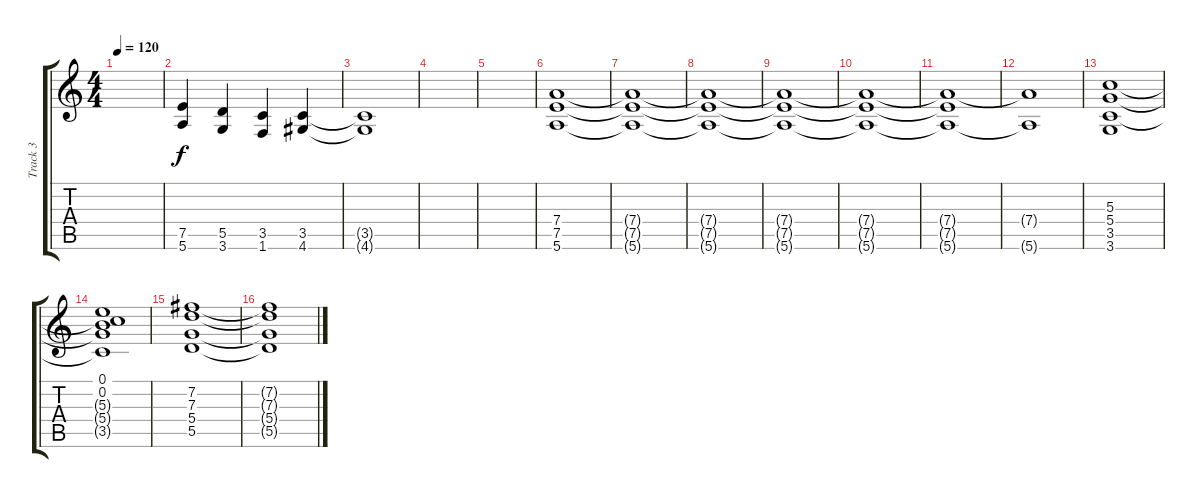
\track ("Track 3" "Track 3") {instrument distortionguitar}
\staff {score tabs}
\tuning (E4 B3 G3 D3 A2 E2) {hide}
\ts (4 4)
\tempo 120
\clef g2
\ks c
|
(7.5 5.6).4 (5.5 3.6).4 (3.5 1.6).4 (3.5 4.6).4 |
(3.5{t} 4.6{t}).1 |
|
|
(7.4 7.5 5.6).1 |
(7.4{t} 7.5{t} 5.6{t}).1 |
(7.4{t} 7.5{t} 5.6{t}).1 |
(7.4{t} 7.5{t} 5.6{t}).1 |
(7.4{t} 7.5{t} 5.6{t}).1 |
(7.4{t} 7.5{t} 5.6{t}).1 |
(7.4{t} 5.6{t}).1 |
(5.3 5.4 3.5 3.6).1 |
(0.1 0.2 5.3{t} 5.4{t} 3.5{t}).1 |
(7.2 7.3 5.4 5.5).1 |
(7.2{t} 7.3{t} 5.4{t} 5.5{t}).1
